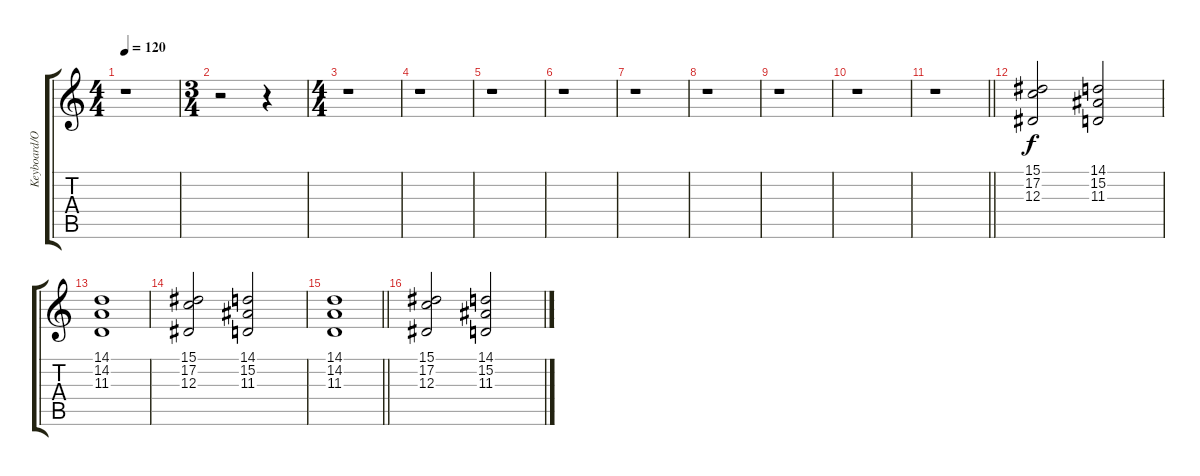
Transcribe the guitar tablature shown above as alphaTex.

\track ("Keyboard/Overdub" "Keyboard/O") {instrument acousticgrandpiano}
\staff {score tabs}
\tuning (C4 G3 Eb3 Bb2 F2 C2) {hide}
\ts (4 4)
\tempo 120
\clef g2
\ks c
r.1{dy f instrument acousticgrandpiano} |
\ts (3 4)
r.2 r.4 |
\ts (4 4)
r.1 |
r.1 |
r.1 |
r.1 |
r.1 |
r.1 |
r.1 |
r.1 |
\barLineRight lightlight
r.1 |
\section ("" "")
(15.1 17.2 12.3).2 (14.1 15.2 11.3).2 |
(14.1 14.2 11.3).1 |
(15.1 17.2 12.3).2 (14.1 15.2 11.3).2 |
\barLineRight lightlight
(14.1 14.2 11.3).1 |
\section ("" "")
(15.1 17.2 12.3).2 (14.1 15.2 11.3).2
